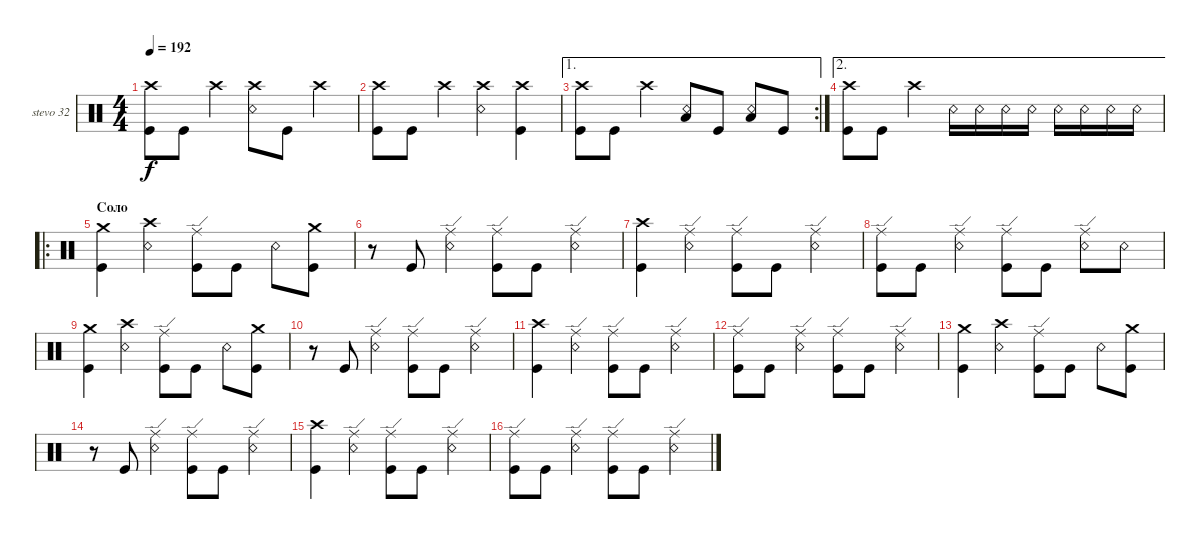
\defaultSystemsLayout 4
\bracketExtendMode groupsimilarinstruments
\firstSystemTrackNameOrientation horizontal
\otherSystemsTrackNameOrientation horizontal
\track ("Steve Jocz" "stevo 32") {instrument percussion}
\staff {score}
\articulation defaults
\ts (4 4)
\tempo 192
\clef neutral
\ks c
("Crash high (hit)" "Kick (hit)").8{dy f} "Kick (hit)".8 "Crash high (hit)".4 ("Crash high (hit)" "Snare (rim shot)").8 "Kick (hit)".8 "Crash high (hit)".4 |
("Crash high (hit)" "Kick (hit)").8 "Kick (hit)".8 "Crash high (hit)".4 ("Crash high (hit)" "Snare (rim shot)").4 ("Crash high (hit)" "Kick (hit)").4 |
\ae 1
\rc 2
("Crash high (hit)" "Kick (hit)").8 "Kick (hit)".8 "Crash high (hit)".4 ("Low Tom (hit)" "Snare (rim shot)").8 "Kick (hit)".8 ("Low Tom (hit)" "Snare (rim shot)").8 "Kick (hit)".8 |
\ae 2
("Crash high (hit)" "Kick (hit)").8 "Kick (hit)".8 "Crash high (hit)".4 "Snare (rim shot)".16 "Snare (rim shot)".16 "Snare (rim shot)".16 "Snare (rim shot)".16 "Snare (rim shot)".16 "Snare (rim shot)".16 "Snare (rim shot)".16 "Snare (rim shot)".16 |
\ro
\section ("" "Соло")
("Crash medium (hit)" "Kick (hit)").4 ("Crash high (hit)" "Snare (rim shot)").4 ("Ride (edge)" "Kick (hit)").8 "Kick (hit)".8 "Snare (rim shot)".8 ("Crash medium (hit)" "Kick (hit)").8 |
r.8 "Kick (hit)".8 ("Ride (edge)" "Snare (rim shot)").4 ("Ride (edge)" "Kick (hit)").8 "Kick (hit)".8 ("Ride (edge)" "Snare (rim shot)").4 |
("Crash high (hit)" "Kick (hit)").4 ("Ride (edge)" "Snare (rim shot)").4 ("Ride (edge)" "Kick (hit)").8 "Kick (hit)".8 ("Ride (edge)" "Snare (rim shot)").4 |
("Ride (edge)" "Kick (hit)").8 "Kick (hit)".8 ("Ride (edge)" "Snare (rim shot)").4 ("Ride (edge)" "Kick (hit)").8 "Kick (hit)".8 ("Ride (edge)" "Snare (rim shot)").8 "Snare (rim shot)".8 |
("Crash medium (hit)" "Kick (hit)").4 ("Crash high (hit)" "Snare (rim shot)").4 ("Ride (edge)" "Kick (hit)").8 "Kick (hit)".8 "Snare (rim shot)".8 ("Crash medium (hit)" "Kick (hit)").8 |
r.8 "Kick (hit)".8 ("Ride (edge)" "Snare (rim shot)").4 ("Ride (edge)" "Kick (hit)").8 "Kick (hit)".8 ("Ride (edge)" "Snare (rim shot)").4 |
("Crash high (hit)" "Kick (hit)").4 ("Ride (edge)" "Snare (rim shot)").4 ("Ride (edge)" "Kick (hit)").8 "Kick (hit)".8 ("Ride (edge)" "Snare (rim shot)").4 |
("Ride (edge)" "Kick (hit)").8 "Kick (hit)".8 ("Ride (edge)" "Snare (rim shot)").4 ("Ride (edge)" "Kick (hit)").8 "Kick (hit)".8 ("Ride (edge)" "Snare (rim shot)").4 |
("Crash medium (hit)" "Kick (hit)").4 ("Crash high (hit)" "Snare (rim shot)").4 ("Ride (edge)" "Kick (hit)").8 "Kick (hit)".8 "Snare (rim shot)".8 ("Crash medium (hit)" "Kick (hit)").8 |
r.8 "Kick (hit)".8 ("Ride (edge)" "Snare (rim shot)").4 ("Ride (edge)" "Kick (hit)").8 "Kick (hit)".8 ("Ride (edge)" "Snare (rim shot)").4 |
("Crash high (hit)" "Kick (hit)").4 ("Ride (edge)" "Snare (rim shot)").4 ("Ride (edge)" "Kick (hit)").8 "Kick (hit)".8 ("Ride (edge)" "Snare (rim shot)").4 |
("Ride (edge)" "Kick (hit)").8 "Kick (hit)".8 ("Ride (edge)" "Snare (rim shot)").4 ("Ride (edge)" "Kick (hit)").8 "Kick (hit)".8 ("Ride (edge)" "Snare (rim shot)").4
